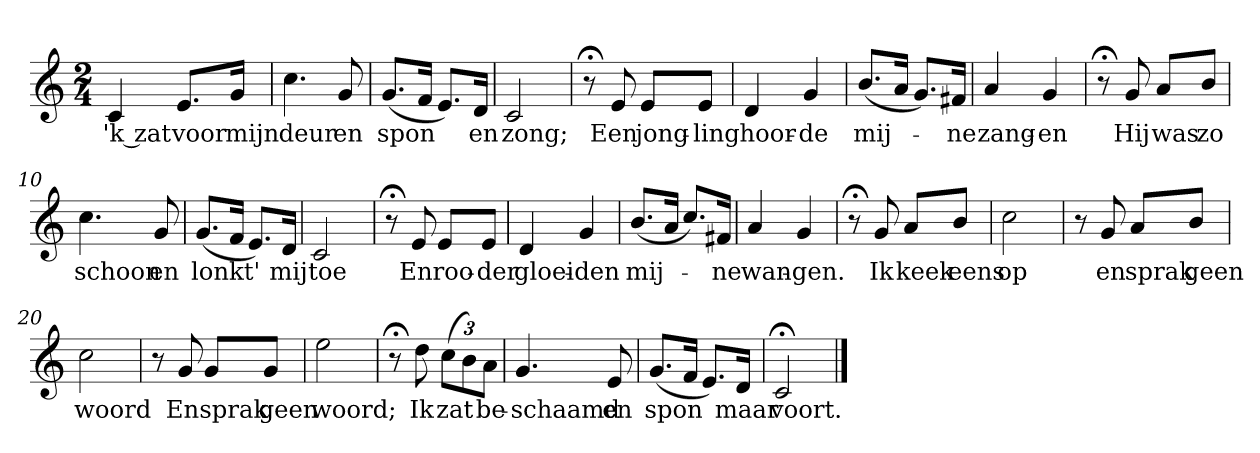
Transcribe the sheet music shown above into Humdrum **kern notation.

**kern	**text
*part1	*part1
*staff1	*staff1
*k[]	*
*C:	*
*M2/4	*
*MM120	*
=1	=1
4c	'k zat
8.eL	voor
16gJk	mijn
=2	=2
4.cc	deur
8g	en
=3	=3
(8.gL	spon
16fJk	.
8.eL)	.
16dJk	en
=4	=4
2c	zong;
=5	=5
8r;<	.
8e	Een
8eL	jong-
8eJ	-ling
=6	=6
4d	hoor-
4g	-de
=7	=7
(8.bL	mij-
16aJk	.
8.gL)	.
16f#XJk	-ne
=8	=8
4a	zang-
4g	-en
=9	=9
8r;<	.
8g	Hij
8aL	was
8bJ	zo
=10	=10
4.cc	schoon
8g	en
=11	=11
(8.gL	lonkt'
16fJk	.
8.eL)	.
16dJk	mij
=12	=12
2c	toe
=13	=13
8r;<	.
8e	En
8eL	roo-
8eJ	-der
=14	=14
4d	gloei-
4g	-den
=15	=15
(8.bL	mij-
16aJk	.
8.ccL)	.
16f#XJk	-ne
=16	=16
4a	wan-
4g	-gen.
=17	=17
8r;<	.
8g	Ik
8aL	keek
8bJ	eens
=18	=18
2cc	op
=19	=19
8r	.
8g	en
8aL	sprak
8bJ	geen
=20	=20
2cc	woord
=21	=21
8r	.
8g	En
8gL	sprak
8gJ	geen
=22	=22
2ee	woord;
=23	=23
8r;<	.
8dd	Ik
(12ccL	zat
12b)	.
12aJ	be-
=24	=24
4.g	-schaamd
8e	en
=25	=25
(8.gL	spon
16fJk	.
8.eL)	.
16dJk	maar
=26	=26
2c;<	voort.
==	==
*-	*-
